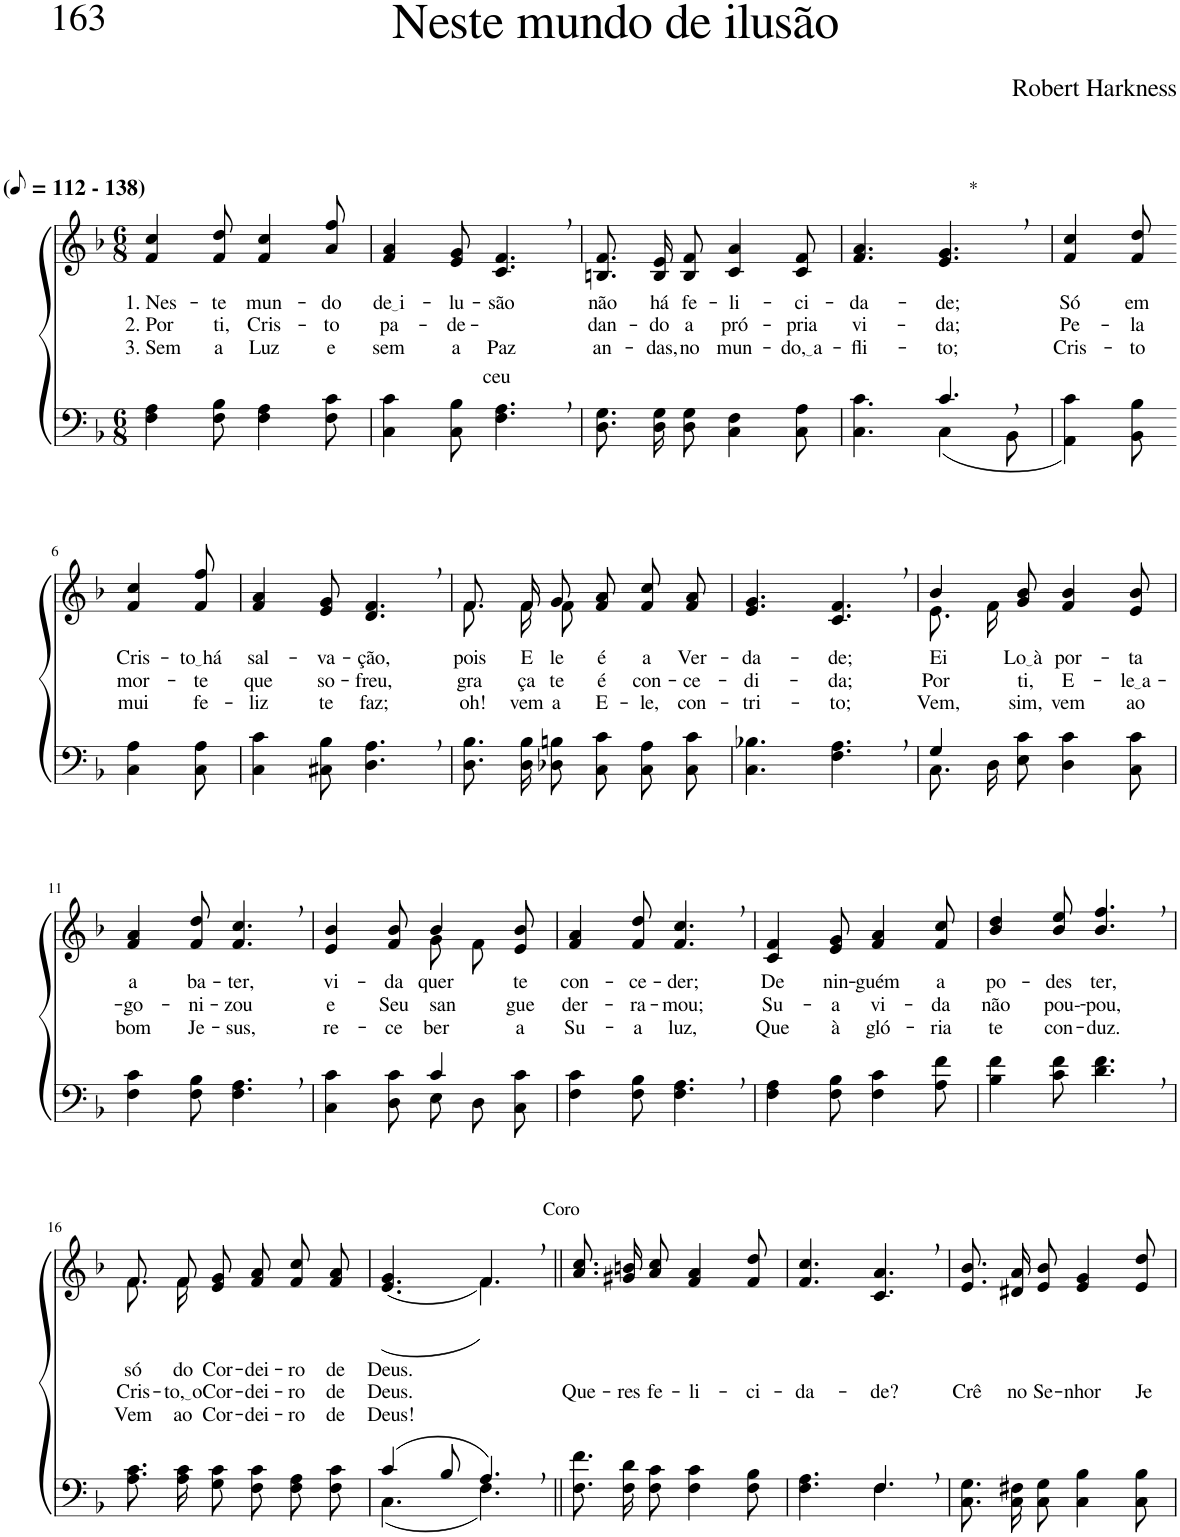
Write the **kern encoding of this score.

**kern	**kern	**text	**text	**text
*part2	*part1	*part1	*part1	*part1
*staff2	*staff1	*staff1	*staff1	*staff1
*I"Parte III e IV	*I"Parte I e II	*	*	*
*clefF4	*clefG2	*	*	*
*Trd1c2	*Trd1c2	*	*	*
*k[b-]	*k[b-]	*	*	*
*M6/8	*M6/8	*	*	*
*MM56	*MM56	*	*	*
=1	=1	=1	=1	=1
!	!LO:TX:a:B:t=(	!	!	!
!	!LO:TX:a:B:t=- 138)	!	!	!
!	!	!LO:LY:b	!LO:LY:b	!LO:LY:b
4F\ 4A\	4f/ 4cc/	1. Nes-	2. Por	3. Sem
!	!	!LO:LY:b	!LO:LY:b	!LO:LY:b
8F\ 8B-\	8f/ 8dd/	-te	ti,	a
!	!	!LO:LY:b	!LO:LY:b	!LO:LY:b
4F\ 4A\	4f/ 4cc/	mun-	Cris-	Luz
!	!	!LO:LY:b	!LO:LY:b	!LO:LY:b
8F\ 8c\	8a/ 8ff/	-do	-to	e
=2	=2	=2	=2	=2
!	!	!LO:LY:b	!LO:LY:b	!LO:LY:b
4C\ 4c\	4f/ 4a/	de i	pa-	sem
!	!	!LO:LY:b	!LO:LY:b	!LO:LY:b
8C\ 8B-\	8e/ 8g/	-lu-	-de-	a
!	!	!LO:LY:b	!LO:LY:b	!LO:LY:b
4.F\, 4.A\,	4.c/, 4.f/,	-são	-ceu	Paz
=3	=3	=3	=3	=3
!	!	!LO:LY:b	!LO:LY:b	!LO:LY:b
8.D\ 8.G\L	8.Bn/ 8.f/L	não	dan-	an-
!	!	!LO:LY:b	!LO:LY:b	!LO:LY:b
16D\ 16G\K	16B/ 16e/K	há	-do	-das,
!	!	!LO:LY:b	!LO:LY:b	!LO:LY:b
8D\ 8G\J	8B/ 8f/J	fe-	a	no
!	!	!LO:LY:b	!LO:LY:b	!LO:LY:b
4C\ 4F\	4c/ 4a/	-li-	pró-	mun-
!	!	!LO:LY:b	!LO:LY:b	!LO:LY:b
8C\ 8A\	8c/ 8f/	-ci-	-pria	do, a
=4	=4	=4	=4	=4
*^	*	*	*	*
!	!	!	!LO:LY:b	!LO:LY:b	!LO:LY:b
4.ryy	4.C\ 4.c\	4.f/ 4.a/	-da-	vi-	-fli-
!	!	!LO:TX:a:t=*	!	!	!
!	!	!	!LO:LY:b	!LO:LY:b	!LO:LY:b
4.c,/	4C\	4.e/, 4.g/,	-de;	-da;	-to;
.	8BB-\	.	.	.	.
=5	=5	=5	=5	=5	=5
!	!	!	!LO:LY:b	!LO:LY:b	!LO:LY:b
*v	*v	*	*	*	*
4AA\ 4c\	4f/ 4cc/	Só	Pe-	Cris-
!	!	!LO:LY:b	!LO:LY:b	!LO:LY:b
8BB-\ 8B-\	8f/ 8dd/	em	-la	-to
!!LO:LB:g=z
=6-	=6-	=6-	=6-	=6-
!	!	!LO:LY:b	!LO:LY:b	!LO:LY:b
4C\ 4A\	4f/ 4cc/	Cris-	mor-	mui
!	!	!LO:LY:b	!LO:LY:b	!LO:LY:b
8C\ 8A\	8f/ 8ff/	to há	-te	fe-
=7	=7	=7	=7	=7
!	!	!LO:LY:b	!LO:LY:b	!LO:LY:b
4C\ 4c\	4f/ 4a/	sal-	que	-liz
!	!	!LO:LY:b	!LO:LY:b	!LO:LY:b
8C#X\ 8B-\	8e/ 8g/	-va-	so-	te
!	!	!LO:LY:b	!LO:LY:b	!LO:LY:b
4.D\, 4.A\,	4.d/, 4.f/,	-ção,	-freu,	faz;
=8	=8	=8	=8	=8
*	*^	*	*	*
!	!	!	!LO:LY:b	!LO:LY:b	!LO:LY:b
8.D\ 8.B-\L	8.f/L	8.f\L	pois	gra-	oh!
!	!	!	!LO:LY:b	!LO:LY:b	!LO:LY:b
16D\ 16B-\K	16f/K	16f\K	E-	-ça	vem
!	!	!	!LO:LY:b	!LO:LY:b	!LO:LY:b
8D-X\ 8Bn\J	8g/J	8f\J	-le	te	a
!	!	!	!LO:LY:b	!LO:LY:b	!LO:LY:b
8C\ 8c\L	8f/ 8a/L	4.ryy	é	é	E-
!	!	!	!LO:LY:b	!LO:LY:b	!LO:LY:b
8C\ 8A\	8f/ 8cc/	.	a	con-	-le,
!	!	!	!LO:LY:b	!LO:LY:b	!LO:LY:b
8C\ 8c\J	8f/ 8a/J	.	Ver-	-ce-	con-
*	*v	*v	*	*	*
=9	=9	=9	=9	=9
!	!	!LO:LY:b	!LO:LY:b	!LO:LY:b
4.C\ 4.B-X\	4.e/ 4.g/	-da-	-di-	-tri-
!	!	!LO:LY:b	!LO:LY:b	!LO:LY:b
4.F\, 4.A\,	4.c/, 4.f/,	-de;	-da;	-to;
=10	=10	=10	=10	=10
*^	*^	*	*	*
!	!	!	!	!LO:LY:b	!LO:LY:b	!LO:LY:b
4G/	8.C\L	4b-/	8.e\L	Ei-	Por	Vem,
.	16D\K	.	16f\Jk	.	.	.
!	!	!	!	!LO:LY:b	!LO:LY:b	!LO:LY:b
2ryy	8E\ 8c\J	8g/ 8b-/	8ryy	Lo à	ti,	sim,
!	!	!	!	!LO:LY:b	!LO:LY:b	!LO:LY:b
.	4D\ 4c\	4f/ 4b-/	4.ryy	por-	E-	vem
!	!	!	!	!LO:LY:b	!LO:LY:b	!LO:LY:b
.	8C\ 8c\	8e/ 8b-/	.	-ta	le a	ao
*	*	*v	*v	*	*	*
!!LO:LB:g=z
=11	=11	=11	=11	=11	=11
!	!	!	!LO:LY:b	!LO:LY:b	!LO:LY:b
*v	*v	*	*	*	*
4F\ 4c\	4f/ 4a/	a	-go-	bom
!	!	!LO:LY:b	!LO:LY:b	!LO:LY:b
8F\ 8B-\	8f/ 8dd/	ba-	-ni-	Je-
!	!	!LO:LY:b	!LO:LY:b	!LO:LY:b
4.F\, 4.A\,	4.f/, 4.cc/,	-ter,	-zou	-sus,
=12	=12	=12	=12	=12
*^	*	*	*	*
!	!	!	!LO:LY:b	!LO:LY:b	!LO:LY:b
*	*	*^	*	*	*
4.ryy	4C\ 4c\	4e/ 4b-/	4.ryy	vi-	e	re-
!	!	!	!	!LO:LY:b	!LO:LY:b	!LO:LY:b
.	8D\ 8c\	8f/ 8b-/	.	-da	Seu	-ce-
!	!	!	!	!LO:LY:b	!LO:LY:b	!LO:LY:b
4c/	8E\L	4b-/	8g\L	quer	san-	-ber
.	8D\	.	8f\J	.	.	.
!	!	!	!	!LO:LY:b	!LO:LY:b	!LO:LY:b
8ryy	8C\ 8c\J	8e/ 8b-/	8ryy	te	-gue	a
=13	=13	=13	=13	=13	=13	=13
!	!	!	!	!LO:LY:b	!LO:LY:b	!LO:LY:b
*v	*v	*	*	*	*	*
*	*v	*v	*	*	*
4F\ 4c\	4f/ 4a/	con-	der-	Su-
!	!	!LO:LY:b	!LO:LY:b	!LO:LY:b
8F\ 8B-\	8f/ 8dd/	-ce-	-ra-	-a
!	!	!LO:LY:b	!LO:LY:b	!LO:LY:b
4.F\, 4.A\,	4.f/, 4.cc/,	-der;	-mou;	luz,
=14	=14	=14	=14	=14
!	!	!LO:LY:b	!LO:LY:b	!LO:LY:b
4F\ 4A\	4c/ 4f/	De	Su-	Que
!	!	!LO:LY:b	!LO:LY:b	!LO:LY:b
8F\ 8B-\	8e/ 8g/	nin-	-a	à
!	!	!LO:LY:b	!LO:LY:b	!LO:LY:b
4F\ 4c\	4f/ 4a/	-guém	vi-	gló-
!	!	!LO:LY:b	!LO:LY:b	!LO:LY:b
8A\ 8f\	8f/ 8cc/	a	-da	-ria
=15	=15	=15	=15	=15
!	!	!LO:LY:b	!LO:LY:b	!LO:LY:b
4B-\ 4f\	4b-/ 4dd/	po-	não	te
!	!	!LO:LY:b	!LO:LY:b	!LO:LY:b
8c\ 8f\	8b-/ 8ee/	-des	pou--	con-
!	!	!LO:LY:b	!LO:LY:b	!LO:LY:b
4.d\, 4.f\,	4.b-/, 4.ff/,	ter,	-pou,	-duz.
!!LO:LB:g=z
=16	=16	=16	=16	=16
!	!	!LO:LY:b	!LO:LY:b	!LO:LY:b
*	*^	*	*	*
8.A\ 8.c\L	8.f/L	8.f/L	só	Cris-	Vem
!	!	!	!LO:LY:b	!LO:LY:b	!LO:LY:b
16A\ 16c\K	16f/K	8f/J	do	to, o	ao
!	!	!	!LO:LY:b	!LO:LY:b	!LO:LY:b
8G\ 8c\J	8e/ 8g/J	.	Cor-	Cor-	Cor-
.	.	4..ryy	.	.	.
!	!	!	!LO:LY:b	!LO:LY:b	!LO:LY:b
8F\ 8c\L	8f/ 8a/L	.	-dei-	-dei-	-dei-
!	!	!	!LO:LY:b	!LO:LY:b	!LO:LY:b
8F\ 8A\	8f/ 8cc/	.	-ro	-ro	-ro
!	!	!	!LO:LY:b	!LO:LY:b	!LO:LY:b
8F\ 8c\J	8f/ 8a/J	.	de	de	de
=17	=17	=17	=17	=17	=17
*^	*	*	*	*	*
!	!	!	!	!LO:LY:b	!LO:LY:b	!LO:LY:b
(4c/	(4.C\	4.ryy	(4.e/ 4.g/	Deus.	Deus.	Deus!
8B-/	.	.	.	.	.	.
!	!	!LO:TX:a:t=Coro	!	!	!	!
4.A,/)	4.F\)	(4.f,\	4.f/)	.	.	.
=18||	=18||	=18||	=18||	=18||	=18||	=18||
!	!	!	!	!	!LO:LY:b	!
*v	*v	*	*	*	*	*
*	*v	*v	*	*	*
8.F\ 8.f\L	8.a\ 8.cc\L	.	Que-	.
!	!	!	!LO:LY:b	!
16F\ 16d\K	16g#X\ 16bn\K	.	-res	.
!	!	!	!LO:LY:b	!
8F\ 8c\J	8a\ 8cc\J	.	fe-	.
!	!	!	!LO:LY:b	!
4F\ 4c\	4f/ 4a/	.	-li-	.
!	!	!	!LO:LY:b	!
8F\ 8B-\	8f/ 8dd/	.	-ci-	.
=19	=19	=19	=19	=19
*^	*	*	*	*
!	!	!	!	!LO:LY:b	!
4.F\ 4.A\	4.ryy	4.f/ 4.cc/	.	-da-	.
!	!	!	!	!LO:LY:b	!
4.F,\	4.F/	4.c/, 4.a/,	.	-de?	.
=20	=20	=20	=20	=20	=20
!	!	!	!	!LO:LY:b	!
*v	*v	*	*	*	*
8.C\ 8.G\L	8.e/ 8.b-/L	.	Crê	.
!	!	!	!LO:LY:b	!
16C\ 16F#X\K	16d#X/ 16a/K	.	no	.
!	!	!	!LO:LY:b	!
8C\ 8G\J	8e/ 8b-/J	.	Se-	.
!	!	!	!LO:LY:b	!
4C\ 4B-\	4e/ 4g/	.	-nhor	.
!	!	!	!LO:LY:b	!
8C\ 8B-\	8e/ 8dd/	.	Je-	.
=	=	=	=	=
*-	*-	*-	*-	*-
